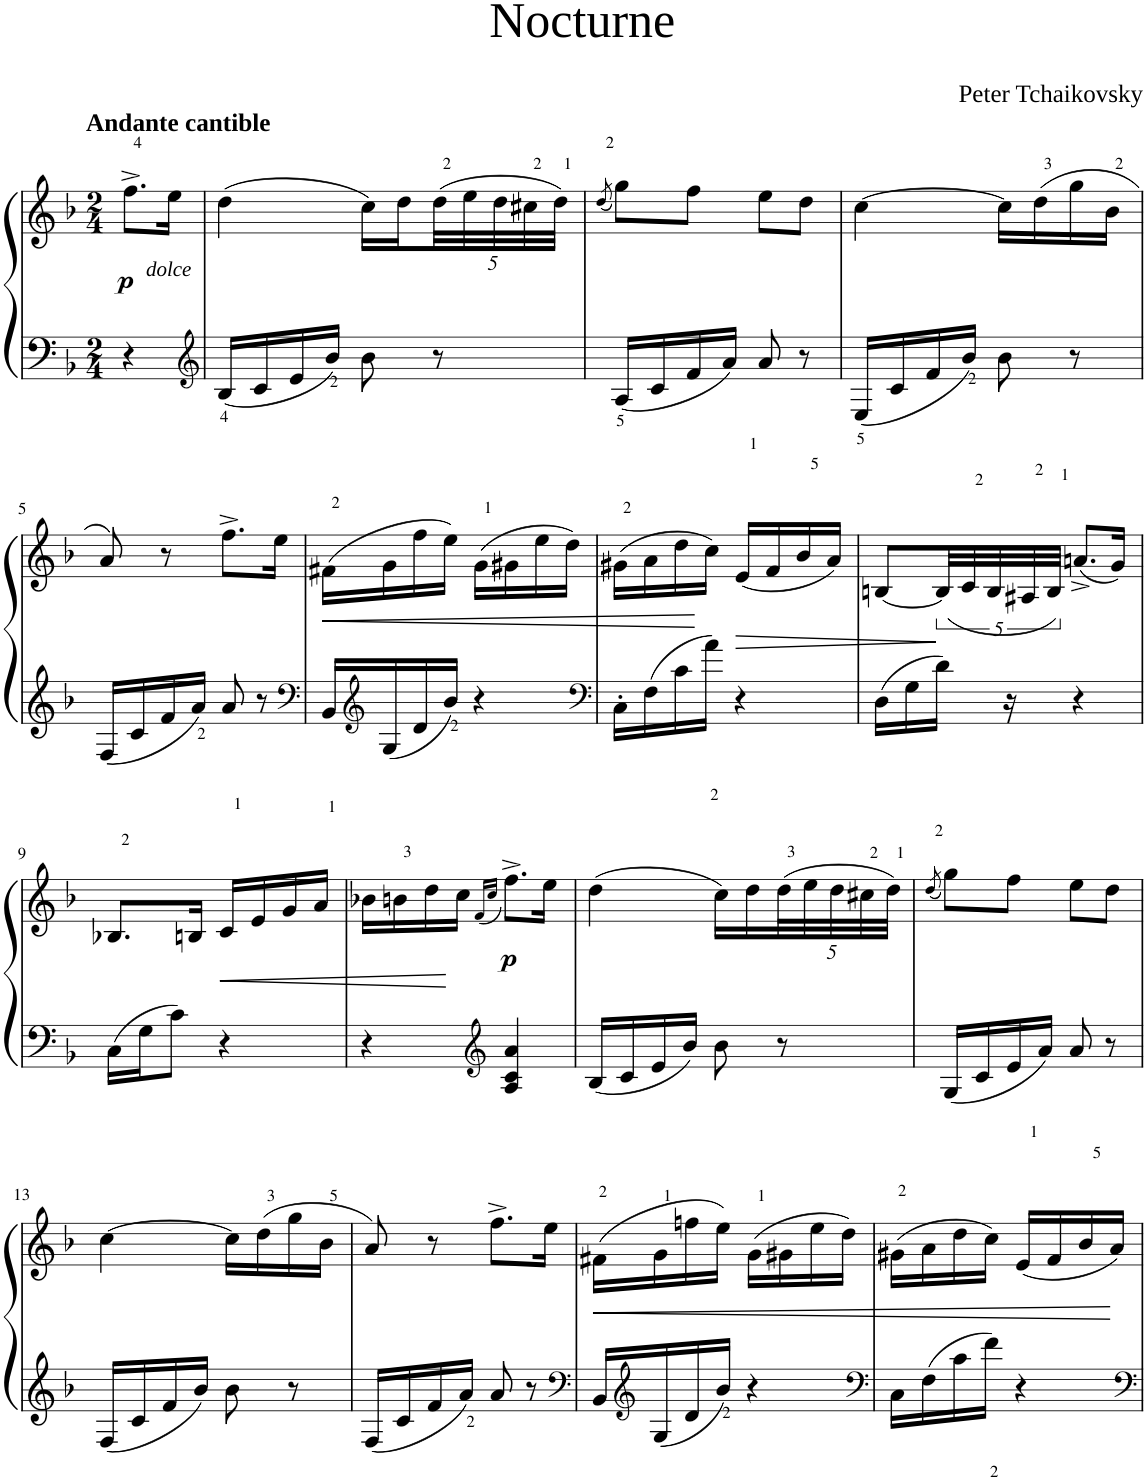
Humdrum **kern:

**kern	**kern	**dynam
*part1	*part1	*part1
*staff2	*staff1	*staff1/2
*I"Piano	*	*
*I'Pno	*	*
*clefF4	*clefG2	*
*k[b-]	*k[b-]	*
*M2/4	*M2/4	*
=1	=1	=1
!	!LO:TX:a:B:t=Andante cantible	!
!	!	!LO:DY:b
4r	8.ff^\L	p
!	!	!LO:DY:b
.	16ee\Jk	other-dynamics
=2	=2	=2
*clefG2	*	*
16B-/LL	(4dd\	.
16c/	.	.
16e/	.	.
16b-/JJ	.	.
8b-\	16cc\LL)	.
.	16dd\	.
*	*Xbrackettup	*
8r	(40dd\L	.
.	40ee\	.
.	40dd\	.
.	40cc#X\	.
.	40dd\JJJ)	.
=3	=3	=3
.	(8qdd/	.
16A/LL	8gg\L)	.
16c/	.	.
16f/	8ff\J	.
16a/JJ	.	.
8a/	8ee\L	.
8r	8dd\J	.
=4	=4	=4
16E/LL	[4cc\	.
16c/	.	.
16f/	.	.
16b-/JJ	.	.
8b-\	16cc\LL]	.
.	(16dd\	.
8r	16gg\	.
.	16b-\JJ	.
!!LO:LB:g=z
=5	=5	=5
16F/LL	8a/)	.
16c/	.	.
16f/	8r	.
16a/JJ	.	.
8a/	8.ff^\L	.
8r	.	.
.	16ee\Jk	.
=6	=6	=6
*clefF4	*	*
!	!	!LO:HP:b
16BB-/LL	(16f#X\LL	<
*clefG2	*	*
16G/	16g\	.
16d/	16ff\	.
16b-/JJ	16ee\JJ)	.
4r	(16g\LL	.
.	16g#X\	.
.	16ee\	.
.	16dd\JJ)	.
=7	=7	=7
*clefF4	*	*
16C'\LL	(16g#X\LL	.
16F\	16a\	.
16c\	16dd\	.
16a<\JJ	16cc\JJ)	[
!	!	!LO:HP:b
4r	(16e/LL	>
.	16f/	.
.	16b-/	.
.	16a/JJ)	.
=8	=8	=8
16D\LL	[8Bn/L	.
16G\	.	.
*	*brackettup	*
16d\JJ	(40B/LL]	]
.	40c/	.
.	40B/	.
16r	.	.
.	40A#X/	.
.	40B/JJJ)	.
4r	(8.an^/L	.
.	16g/Jk)	.
!!LO:LB:g=z
=9	=9	=9
16C\LL	8.B-X/L	.
16G\J	.	.
8c\J	.	.
.	16Bn/Jk	.
!	!	!LO:HP:b
4r	16c/LL	<
.	16e/	.
.	16g/	.
.	16a/JJ	.
=10	=10	=10
4r	16b-X\LL	.
.	16bn\	.
.	16dd\	.
.	16cc\JJ	[
*clefG2	*	*
.	(16qf/LL	.
.	16qcc/JJ	.
!	!	!LO:DY:b
4A/ 4c/ 4a/	8.ff^\L)	p
.	16ee\Jk	.
=11	=11	=11
16B-/LL	(4dd\	.
16c/	.	.
16e/	.	.
16b-/JJ	.	.
8b-\	16cc\LL)	.
.	16dd\	.
*	*Xbrackettup	*
8r	(40dd\L	.
.	40ee\	.
.	40dd\	.
.	40cc#X\	.
.	40dd\JJJ)	.
=12	=12	=12
.	(8qdd/	.
16G/LL	8gg\L)	.
16c/	.	.
16e/	8ff\J	.
16a/JJ	.	.
8a/	8ee\L	.
8r	8dd\J	.
!!LO:LB:g=z
=13	=13	=13
16F/LL	[4cc\	.
16c/	.	.
16f/	.	.
16b-/JJ	.	.
8b-\	16cc\LL]	.
.	(16dd\	.
8r	16gg\	.
.	16b-\JJ	.
=14	=14	=14
16F/LL	8a/)	.
16c/	.	.
16f/	8r	.
16a/JJ	.	.
8a/	8.ff^\L	.
8r	.	.
.	16ee\Jk	.
=15	=15	=15
*clefF4	*	*
!	!	!LO:HP:b
16BB-/LL	(16f#X\LL	<
*clefG2	*	*
16G/	16g\	.
16d/	16ffn\	.
16b-/JJ	16ee\JJ)	.
4r	(16g\LL	.
.	16g#X\	.
.	16ee\	.
.	16dd\JJ)	.
=16	=16	=16
*clefF4	*	*
16C\LL	(16g#X\LL	.
16F\	16a\	.
16c\	16dd\	.
16f<\JJ	16cc\JJ)	.
4r	(16e/LL	.
.	16f/	.
.	16b-/	.
.	16a/JJ)	[
=	=	=
*-	*-	*-
